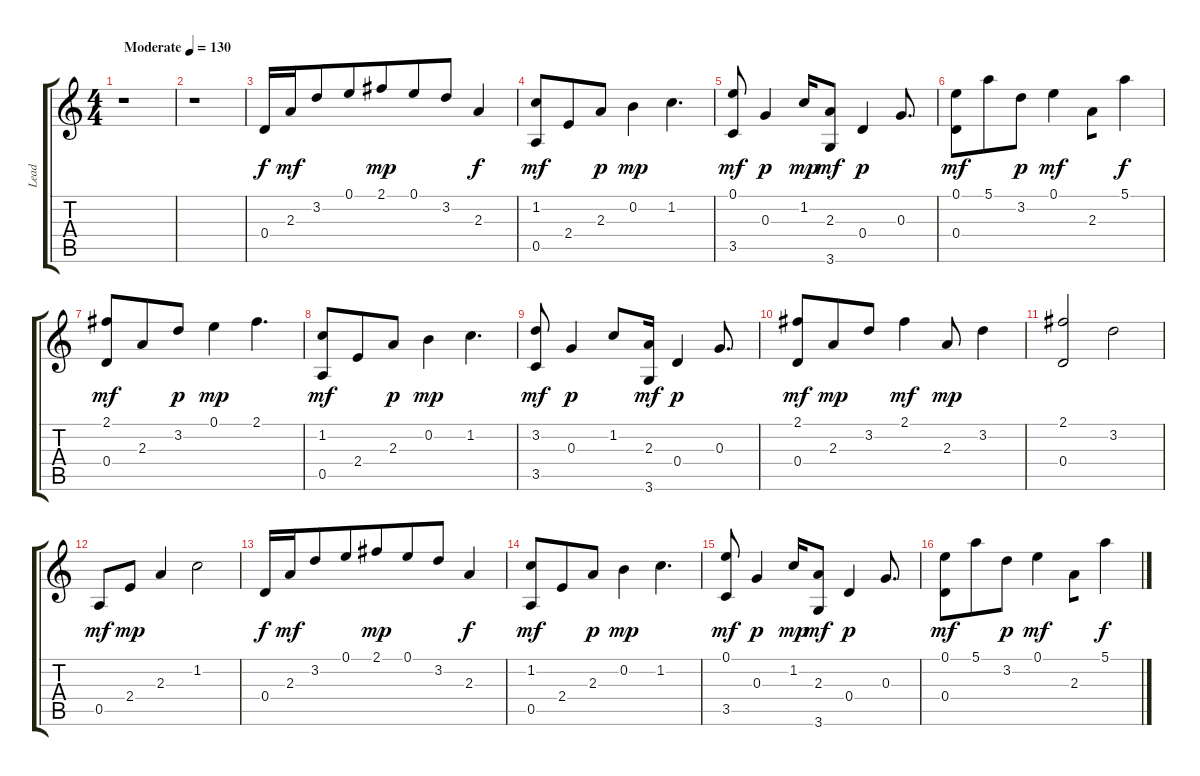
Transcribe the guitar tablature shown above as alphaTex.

\track ("Lead" "Lead") {instrument electricguitarclean}
\staff {score tabs}
\tuning (E4 B3 G3 D3 A2 E2) {hide}
\ts (4 4)
\tempo (130 "Moderate")
\clef g2
\ks c
r.1{dy f instrument electricguitarclean} |
r.1 |
0.4.16 2.3.16{dy mf} 3.2.8{beam merge} 0.1.8 2.1.8{dy mp beam merge} 0.1.8 3.2.8 2.3.4{dy f} |
(1.2 0.5).8{dy mf} 2.4.8{beam merge} 2.3.8{dy p} 0.2.4{dy mp} 1.2.4{d} |
(0.1 3.5).8{dy mf} 0.3.4{dy p} 1.2.16{dy mp} (2.3 3.6).8{dy mf} 0.4.4{dy p} 0.3.8{d} |
(0.1 0.4).8{dy mf} 5.1.8{beam merge} 3.2.8{dy p} 0.1.4{dy mf} 2.3.8{beam merge} 5.1.4{dy f} |
(2.1 0.4).8{dy mf} 2.3.8{beam merge} 3.2.8{dy p} 0.1.4{dy mp} 2.1.4{d} |
(1.2 0.5).8{dy mf} 2.4.8{beam merge} 2.3.8{dy p} 0.2.4{dy mp} 1.2.4{d} |
(3.2 3.5).8{dy mf} 0.3.4{dy p} 1.2.8{beam merge} (2.3 3.6).16{dy mf} 0.4.4{dy p} 0.3.8{d} |
(2.1 0.4).8{dy mf} 2.3.8{dy mp beam merge} 3.2.8 2.1.4{dy mf} 2.3.8{dy mp} 3.2.4 |
(2.1 0.4).2 3.2.2 |
0.5.8{dy mf} 2.4.8{dy mp} 2.3.4 1.2.2 |
0.4.16{dy f} 2.3.16{dy mf} 3.2.8{beam merge} 0.1.8 2.1.8{dy mp beam merge} 0.1.8 3.2.8 2.3.4{dy f} |
(1.2 0.5).8{dy mf} 2.4.8{beam merge} 2.3.8{dy p} 0.2.4{dy mp} 1.2.4{d} |
(0.1 3.5).8{dy mf} 0.3.4{dy p} 1.2.16{dy mp} (2.3 3.6).8{dy mf} 0.4.4{dy p} 0.3.8{d} |
(0.1 0.4).8{dy mf} 5.1.8{beam merge} 3.2.8{dy p} 0.1.4{dy mf} 2.3.8{beam merge} 5.1.4{dy f}
